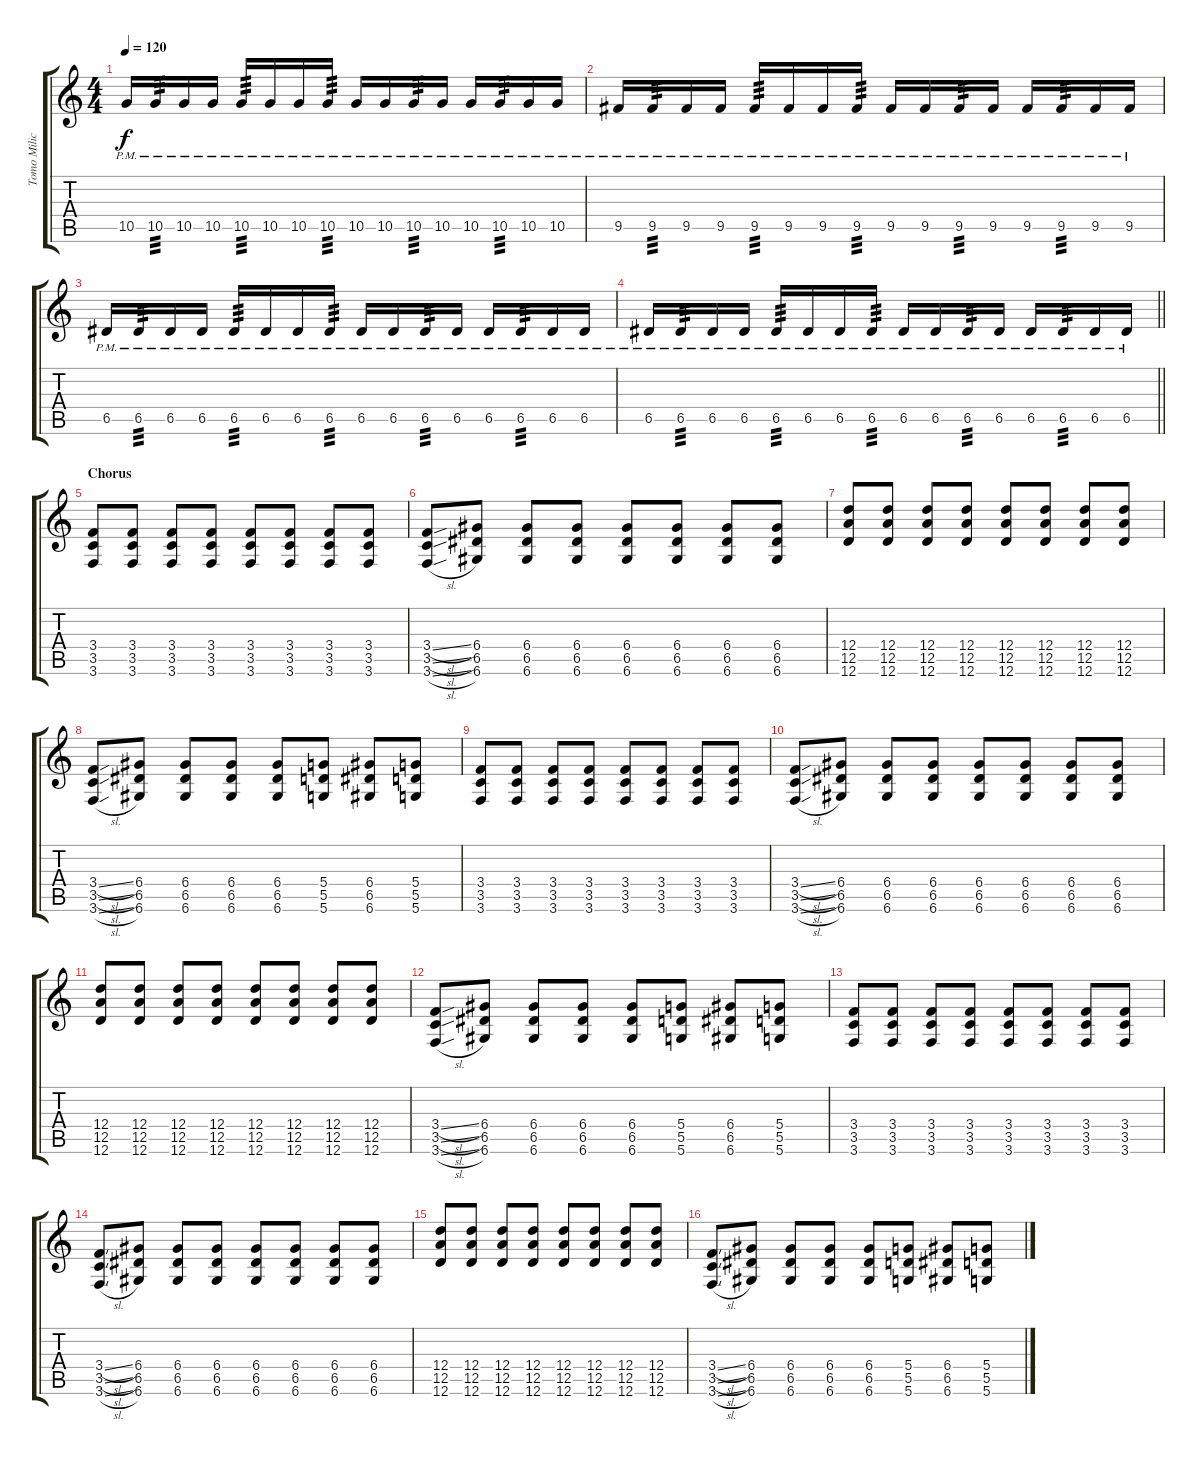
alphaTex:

\track ("Tomo Milicevic(Guitar)" "Tomo Milic") {instrument overdrivenguitar}
\staff {score tabs}
\tuning (E4 B3 G3 D3 A2 D2) {hide}
\ts (4 4)
\tempo 120
\clef g2
\ks c
10.5{pm}.16{dy f} 10.5{pm}.16{tp 3} 10.5{pm}.16 10.5{pm}.16 10.5{pm}.16{tp 3} 10.5{pm}.16 10.5{pm}.16 10.5{pm}.16{tp 3} 10.5{pm}.16 10.5{pm}.16 10.5{pm}.16{tp 3} 10.5{pm}.16 10.5{pm}.16 10.5{pm}.16{tp 3} 10.5{pm}.16 10.5{pm}.16 |
9.5{pm}.16 9.5{pm}.16{tp 3} 9.5{pm}.16 9.5{pm}.16 9.5{pm}.16{tp 3} 9.5{pm}.16 9.5{pm}.16 9.5{pm}.16{tp 3} 9.5{pm}.16 9.5{pm}.16 9.5{pm}.16{tp 3} 9.5{pm}.16 9.5{pm}.16 9.5{pm}.16{tp 3} 9.5{pm}.16 9.5{pm}.16 |
6.5{pm}.16 6.5{pm}.16{tp 3} 6.5{pm}.16 6.5{pm}.16 6.5{pm}.16{tp 3} 6.5{pm}.16 6.5{pm}.16 6.5{pm}.16{tp 3} 6.5{pm}.16 6.5{pm}.16 6.5{pm}.16{tp 3} 6.5{pm}.16 6.5{pm}.16 6.5{pm}.16{tp 3} 6.5{pm}.16 6.5{pm}.16 |
\barLineRight lightlight
6.5{pm}.16 6.5{pm}.16{tp 3} 6.5{pm}.16 6.5{pm}.16 6.5{pm}.16{tp 3} 6.5{pm}.16 6.5{pm}.16 6.5{pm}.16{tp 3} 6.5{pm}.16 6.5{pm}.16 6.5{pm}.16{tp 3} 6.5{pm}.16 6.5{pm}.16 6.5{pm}.16{tp 3} 6.5{pm}.16 6.5{pm}.16 |
\section ("" "Chorus")
(3.4 3.5 3.6).8{volume 16 instrument overdrivenguitar} (3.4 3.5 3.6).8 (3.4 3.5 3.6).8 (3.4 3.5 3.6).8 (3.4 3.5 3.6).8 (3.4 3.5 3.6).8 (3.4 3.5 3.6).8 (3.4 3.5 3.6).8 |
(3.4{sl} 3.5{sl} 3.6{sl}).8 (6.4 6.5 6.6).8 (6.4 6.5 6.6).8 (6.4 6.5 6.6).8 (6.4 6.5 6.6).8 (6.4 6.5 6.6).8 (6.4 6.5 6.6).8 (6.4 6.5 6.6).8 |
(12.4 12.5 12.6).8 (12.4 12.5 12.6).8 (12.4 12.5 12.6).8 (12.4 12.5 12.6).8 (12.4 12.5 12.6).8 (12.4 12.5 12.6).8 (12.4 12.5 12.6).8 (12.4 12.5 12.6).8 |
(3.4{sl} 3.5{sl} 3.6{sl}).8 (6.4 6.5 6.6).8 (6.4 6.5 6.6).8 (6.4 6.5 6.6).8 (6.4 6.5 6.6).8 (5.4 5.5 5.6).8 (6.4 6.5 6.6).8 (5.4 5.5 5.6).8 |
(3.4 3.5 3.6).8 (3.4 3.5 3.6).8 (3.4 3.5 3.6).8 (3.4 3.5 3.6).8 (3.4 3.5 3.6).8 (3.4 3.5 3.6).8 (3.4 3.5 3.6).8 (3.4 3.5 3.6).8 |
(3.4{sl} 3.5{sl} 3.6{sl}).8 (6.4 6.5 6.6).8 (6.4 6.5 6.6).8 (6.4 6.5 6.6).8 (6.4 6.5 6.6).8 (6.4 6.5 6.6).8 (6.4 6.5 6.6).8 (6.4 6.5 6.6).8 |
(12.4 12.5 12.6).8 (12.4 12.5 12.6).8 (12.4 12.5 12.6).8 (12.4 12.5 12.6).8 (12.4 12.5 12.6).8 (12.4 12.5 12.6).8 (12.4 12.5 12.6).8 (12.4 12.5 12.6).8 |
(3.4{sl} 3.5{sl} 3.6{sl}).8 (6.4 6.5 6.6).8 (6.4 6.5 6.6).8 (6.4 6.5 6.6).8 (6.4 6.5 6.6).8 (5.4 5.5 5.6).8 (6.4 6.5 6.6).8 (5.4 5.5 5.6).8 |
(3.4 3.5 3.6).8 (3.4 3.5 3.6).8 (3.4 3.5 3.6).8 (3.4 3.5 3.6).8 (3.4 3.5 3.6).8 (3.4 3.5 3.6).8 (3.4 3.5 3.6).8 (3.4 3.5 3.6).8 |
(3.4{sl} 3.5{sl} 3.6{sl}).8 (6.4 6.5 6.6).8 (6.4 6.5 6.6).8 (6.4 6.5 6.6).8 (6.4 6.5 6.6).8 (6.4 6.5 6.6).8 (6.4 6.5 6.6).8 (6.4 6.5 6.6).8 |
(12.4 12.5 12.6).8 (12.4 12.5 12.6).8 (12.4 12.5 12.6).8 (12.4 12.5 12.6).8 (12.4 12.5 12.6).8 (12.4 12.5 12.6).8 (12.4 12.5 12.6).8 (12.4 12.5 12.6).8 |
(3.4{sl} 3.5{sl} 3.6{sl}).8 (6.4 6.5 6.6).8 (6.4 6.5 6.6).8 (6.4 6.5 6.6).8 (6.4 6.5 6.6).8 (5.4 5.5 5.6).8 (6.4 6.5 6.6).8 (5.4 5.5 5.6).8
